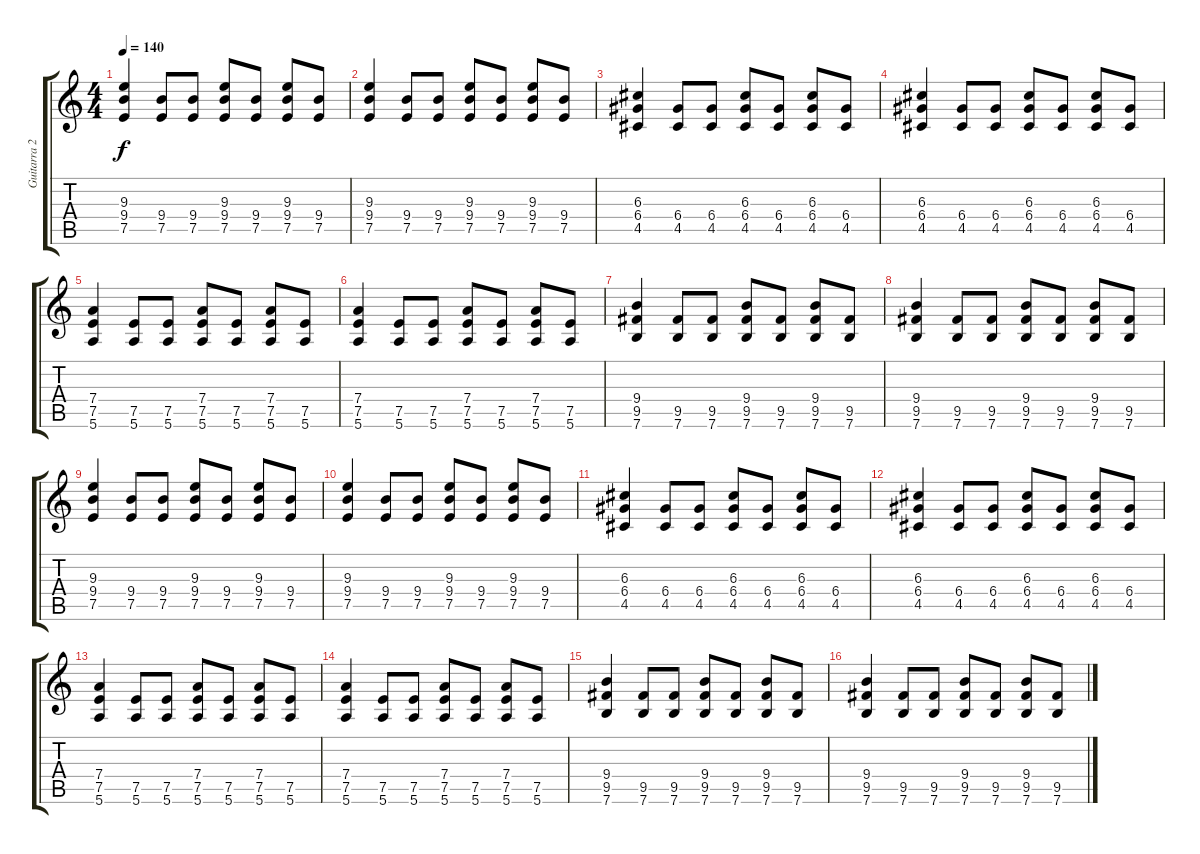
\track ("Guitarra 2" "Guitarra 2") {instrument distortionguitar}
\staff {score tabs}
\tuning (E4 B3 G3 D3 A2 E2) {hide}
\ts (4 4)
\tempo 140
\clef g2
\ks c
(9.3 9.4 7.5).4{dy f volume 10} (9.4 7.5).8 (9.4 7.5).8 (9.3 9.4 7.5).8 (9.4 7.5).8 (9.3 9.4 7.5).8 (9.4 7.5).8 |
(9.3 9.4 7.5).4 (9.4 7.5).8 (9.4 7.5).8 (9.3 9.4 7.5).8 (9.4 7.5).8 (9.3 9.4 7.5).8 (9.4 7.5).8 |
(6.3 6.4 4.5).4 (6.4 4.5).8 (6.4 4.5).8 (6.3 6.4 4.5).8 (6.4 4.5).8 (6.3 6.4 4.5).8 (6.4 4.5).8 |
(6.3 6.4 4.5).4 (6.4 4.5).8 (6.4 4.5).8 (6.3 6.4 4.5).8 (6.4 4.5).8 (6.3 6.4 4.5).8 (6.4 4.5).8 |
(7.4 7.5 5.6).4 (7.5 5.6).8 (7.5 5.6).8 (7.4 7.5 5.6).8 (7.5 5.6).8 (7.4 7.5 5.6).8 (7.5 5.6).8 |
(7.4 7.5 5.6).4 (7.5 5.6).8 (7.5 5.6).8 (7.4 7.5 5.6).8 (7.5 5.6).8 (7.4 7.5 5.6).8 (7.5 5.6).8 |
(9.4 9.5 7.6).4 (9.5 7.6).8 (9.5 7.6).8 (9.4 9.5 7.6).8 (9.5 7.6).8 (9.4 9.5 7.6).8 (9.5 7.6).8 |
(9.4 9.5 7.6).4 (9.5 7.6).8 (9.5 7.6).8 (9.4 9.5 7.6).8 (9.5 7.6).8 (9.4 9.5 7.6).8 (9.5 7.6).8 |
(9.3 9.4 7.5).4{volume 10} (9.4 7.5).8 (9.4 7.5).8 (9.3 9.4 7.5).8 (9.4 7.5).8 (9.3 9.4 7.5).8 (9.4 7.5).8 |
(9.3 9.4 7.5).4 (9.4 7.5).8 (9.4 7.5).8 (9.3 9.4 7.5).8 (9.4 7.5).8 (9.3 9.4 7.5).8 (9.4 7.5).8 |
(6.3 6.4 4.5).4 (6.4 4.5).8 (6.4 4.5).8 (6.3 6.4 4.5).8 (6.4 4.5).8 (6.3 6.4 4.5).8 (6.4 4.5).8 |
(6.3 6.4 4.5).4 (6.4 4.5).8 (6.4 4.5).8 (6.3 6.4 4.5).8 (6.4 4.5).8 (6.3 6.4 4.5).8 (6.4 4.5).8 |
(7.4 7.5 5.6).4 (7.5 5.6).8 (7.5 5.6).8 (7.4 7.5 5.6).8 (7.5 5.6).8 (7.4 7.5 5.6).8 (7.5 5.6).8 |
(7.4 7.5 5.6).4 (7.5 5.6).8 (7.5 5.6).8 (7.4 7.5 5.6).8 (7.5 5.6).8 (7.4 7.5 5.6).8 (7.5 5.6).8 |
(9.4 9.5 7.6).4 (9.5 7.6).8 (9.5 7.6).8 (9.4 9.5 7.6).8 (9.5 7.6).8 (9.4 9.5 7.6).8 (9.5 7.6).8 |
(9.4 9.5 7.6).4 (9.5 7.6).8 (9.5 7.6).8 (9.4 9.5 7.6).8 (9.5 7.6).8 (9.4 9.5 7.6).8 (9.5 7.6).8
